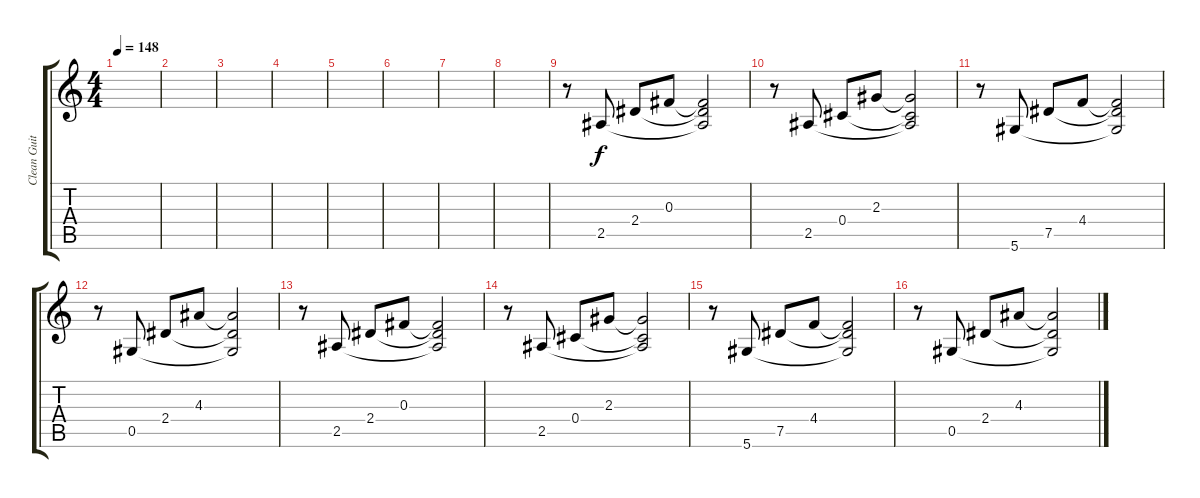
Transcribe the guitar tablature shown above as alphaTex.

\track ("Clean Guitar" "Clean Guit") {instrument electricguitarjazz}
\staff {score tabs}
\tuning (Eb4 Bb3 Gb3 Db3 Ab2 Eb2) {hide}
\ts (4 4)
\tempo 148
\clef g2
\ks c
|
|
|
|
|
|
|
|
r.8 2.5.8 2.4.8 0.3.8 (0.3{t} 2.4{t} 2.5{t}).2 |
r.8 2.5.8 0.4.8 2.3.8 (2.3{t} 0.4{t} 2.5{t}).2 |
r.8 5.6.8 7.5.8 4.4.8 (4.4{t} 7.5{t} 5.6{t}).2 |
r.8 0.5.8 2.4.8 4.3.8 (4.3{t} 2.4{t} 0.5{t}).2 |
r.8 2.5.8 2.4.8 0.3.8 (0.3{t} 2.4{t} 2.5{t}).2 |
r.8 2.5.8 0.4.8 2.3.8 (2.3{t} 0.4{t} 2.5{t}).2 |
r.8 5.6.8 7.5.8 4.4.8 (4.4{t} 7.5{t} 5.6{t}).2 |
r.8 0.5.8 2.4.8 4.3.8 (4.3{t} 2.4{t} 0.5{t}).2
